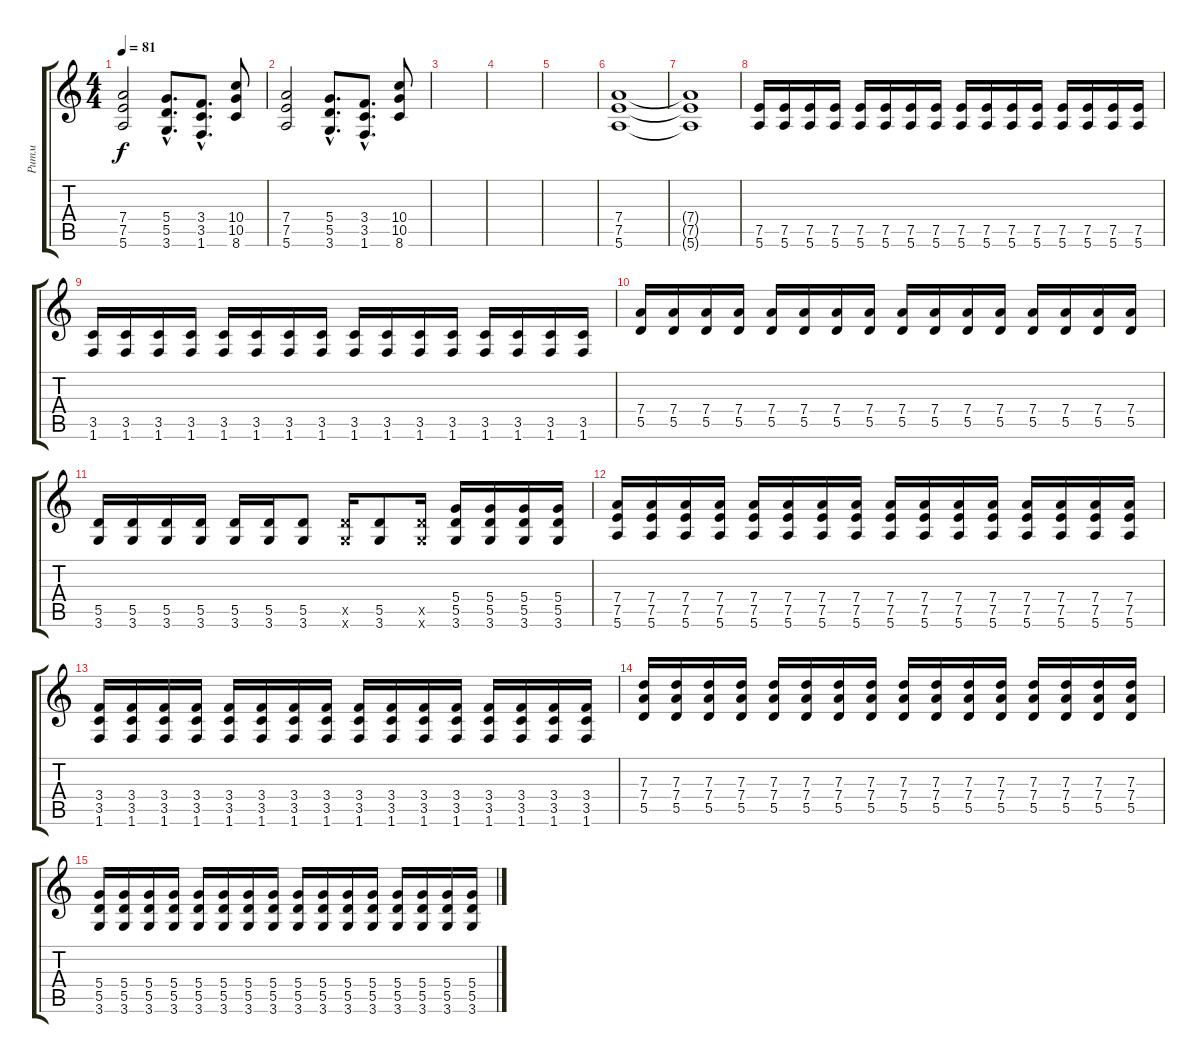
\track ("Ритм" "Ритм") {instrument distortionguitar}
\staff {score tabs}
\tuning (E4 B3 G3 D3 A2 E2) {hide}
\ts (4 4)
\tempo 81
\clef g2
\ks c
(7.4 7.5 5.6).2{dy f} (5.4{hac} 5.5{hac} 3.6{hac}).8{d} (3.4{hac} 3.5{hac} 1.6{hac}).8{d} (10.4 10.5 8.6).8 |
(7.4 7.5 5.6).2 (5.4{hac} 5.5{hac} 3.6{hac}).8{d} (3.4{hac} 3.5{hac} 1.6{hac}).8{d} (10.4 10.5 8.6).8 |
|
|
|
(7.4 7.5 5.6).1 |
(7.4{t} 7.5{t} 5.6{t}).1 |
(7.5 5.6).16 (7.5 5.6).16 (7.5 5.6).16 (7.5 5.6).16 (7.5 5.6).16 (7.5 5.6).16 (7.5 5.6).16 (7.5 5.6).16 (7.5 5.6).16 (7.5 5.6).16 (7.5 5.6).16 (7.5 5.6).16 (7.5 5.6).16 (7.5 5.6).16 (7.5 5.6).16 (7.5 5.6).16 |
(3.5 1.6).16 (3.5 1.6).16 (3.5 1.6).16 (3.5 1.6).16 (3.5 1.6).16 (3.5 1.6).16 (3.5 1.6).16 (3.5 1.6).16 (3.5 1.6).16 (3.5 1.6).16 (3.5 1.6).16 (3.5 1.6).16 (3.5 1.6).16 (3.5 1.6).16 (3.5 1.6).16 (3.5 1.6).16 |
(7.4 5.5).16 (7.4 5.5).16 (7.4 5.5).16 (7.4 5.5).16 (7.4 5.5).16 (7.4 5.5).16 (7.4 5.5).16 (7.4 5.5).16 (7.4 5.5).16 (7.4 5.5).16 (7.4 5.5).16 (7.4 5.5).16 (7.4 5.5).16 (7.4 5.5).16 (7.4 5.5).16 (7.4 5.5).16 |
(5.5 3.6).16 (5.5 3.6).16 (5.5 3.6).16 (5.5 3.6).16 (5.5 3.6).16 (5.5 3.6).16 (5.5 3.6).8 (5.5{x} 3.6{x}).16 (5.5 3.6).8 (5.5{x} 3.6{x}).16 (5.4 5.5 3.6).16 (5.4 5.5 3.6).16 (5.4 5.5 3.6).16 (5.4 5.5 3.6).16 |
(7.4 7.5 5.6).16 (7.4 7.5 5.6).16 (7.4 7.5 5.6).16 (7.4 7.5 5.6).16 (7.4 7.5 5.6).16 (7.4 7.5 5.6).16 (7.4 7.5 5.6).16 (7.4 7.5 5.6).16 (7.4 7.5 5.6).16 (7.4 7.5 5.6).16 (7.4 7.5 5.6).16 (7.4 7.5 5.6).16 (7.4 7.5 5.6).16 (7.4 7.5 5.6).16 (7.4 7.5 5.6).16 (7.4 7.5 5.6).16 |
(3.4 3.5 1.6).16 (3.4 3.5 1.6).16 (3.4 3.5 1.6).16 (3.4 3.5 1.6).16 (3.4 3.5 1.6).16 (3.4 3.5 1.6).16 (3.4 3.5 1.6).16 (3.4 3.5 1.6).16 (3.4 3.5 1.6).16 (3.4 3.5 1.6).16 (3.4 3.5 1.6).16 (3.4 3.5 1.6).16 (3.4 3.5 1.6).16 (3.4 3.5 1.6).16 (3.4 3.5 1.6).16 (3.4 3.5 1.6).16 |
(7.3 7.4 5.5).16 (7.3 7.4 5.5).16 (7.3 7.4 5.5).16 (7.3 7.4 5.5).16 (7.3 7.4 5.5).16 (7.3 7.4 5.5).16 (7.3 7.4 5.5).16 (7.3 7.4 5.5).16 (7.3 7.4 5.5).16 (7.3 7.4 5.5).16 (7.3 7.4 5.5).16 (7.3 7.4 5.5).16 (7.3 7.4 5.5).16 (7.3 7.4 5.5).16 (7.3 7.4 5.5).16 (7.3 7.4 5.5).16 |
(5.4 5.5 3.6).16 (5.4 5.5 3.6).16 (5.4 5.5 3.6).16 (5.4 5.5 3.6).16 (5.4 5.5 3.6).16 (5.4 5.5 3.6).16 (5.4 5.5 3.6).16 (5.4 5.5 3.6).16 (5.4 5.5 3.6).16 (5.4 5.5 3.6).16 (5.4 5.5 3.6).16 (5.4 5.5 3.6).16 (5.4 5.5 3.6).16 (5.4 5.5 3.6).16 (5.4 5.5 3.6).16 (5.4 5.5 3.6).16
